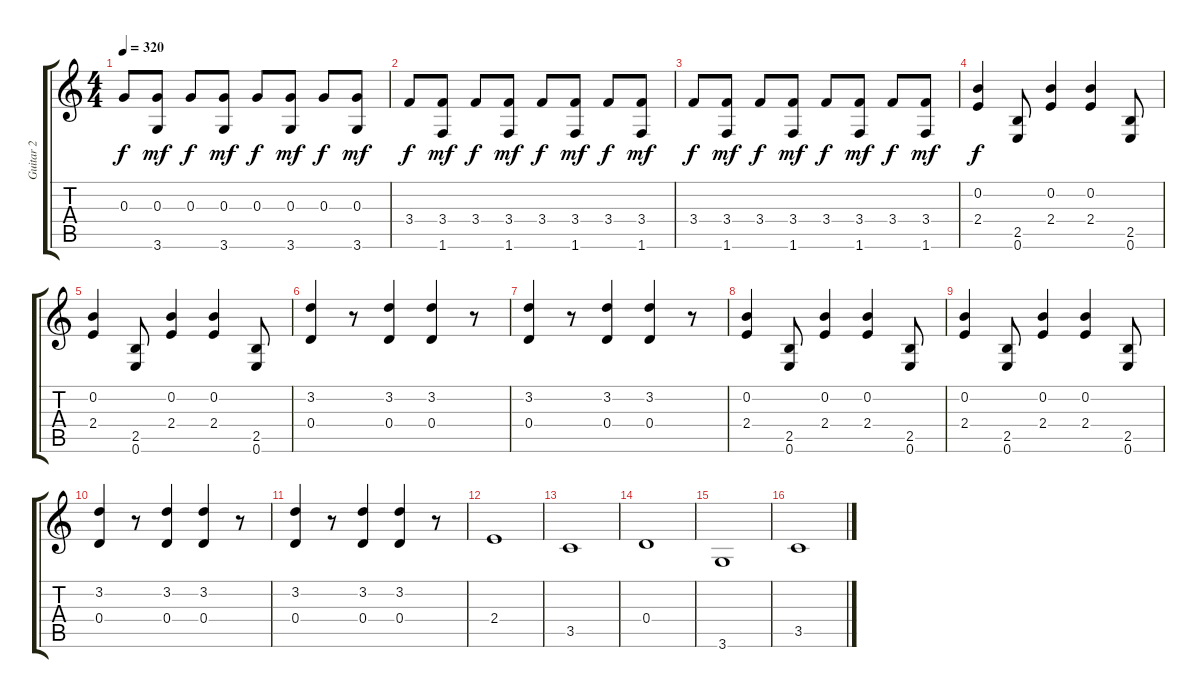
\track ("Guitar 2" "Guitar 2") {instrument distortionguitar}
\staff {score tabs}
\tuning (E4 B3 G3 D3 A2 E2) {hide}
\ts (4 4)
\tempo 320
\clef g2
\ks c
0.3.8{dy f} (0.3 3.6).8{dy mf} 0.3.8{dy f} (0.3 3.6).8{dy mf} 0.3.8{dy f} (0.3 3.6).8{dy mf} 0.3.8{dy f} (0.3 3.6).8{dy mf} |
3.4.8{dy f} (3.4 1.6).8{dy mf} 3.4.8{dy f} (3.4 1.6).8{dy mf} 3.4.8{dy f} (3.4 1.6).8{dy mf} 3.4.8{dy f} (3.4 1.6).8{dy mf} |
3.4.8{dy f} (3.4 1.6).8{dy mf} 3.4.8{dy f} (3.4 1.6).8{dy mf} 3.4.8{dy f} (3.4 1.6).8{dy mf} 3.4.8{dy f} (3.4 1.6).8{dy mf} |
(0.2 2.4).4{dy f balance 5} (2.5 0.6).8 (0.2 2.4).4 (0.2 2.4).4 (2.5 0.6).8 |
(0.2 2.4).4 (2.5 0.6).8 (0.2 2.4).4 (0.2 2.4).4 (2.5 0.6).8 |
(3.2 0.4).4{balance 10} r.8 (3.2 0.4).4 (3.2 0.4).4 r.8 |
(3.2 0.4).4 r.8 (3.2 0.4).4 (3.2 0.4).4 r.8 |
(0.2 2.4).4{balance 5} (2.5 0.6).8 (0.2 2.4).4 (0.2 2.4).4 (2.5 0.6).8 |
(0.2 2.4).4 (2.5 0.6).8 (0.2 2.4).4 (0.2 2.4).4 (2.5 0.6).8 |
(3.2 0.4).4{balance 10} r.8 (3.2 0.4).4 (3.2 0.4).4 r.8 |
(3.2 0.4).4 r.8 (3.2 0.4).4 (3.2 0.4).4 r.8 |
2.4.1{balance 8} |
3.5.1 |
0.4.1 |
3.6.1 |
3.5.1
